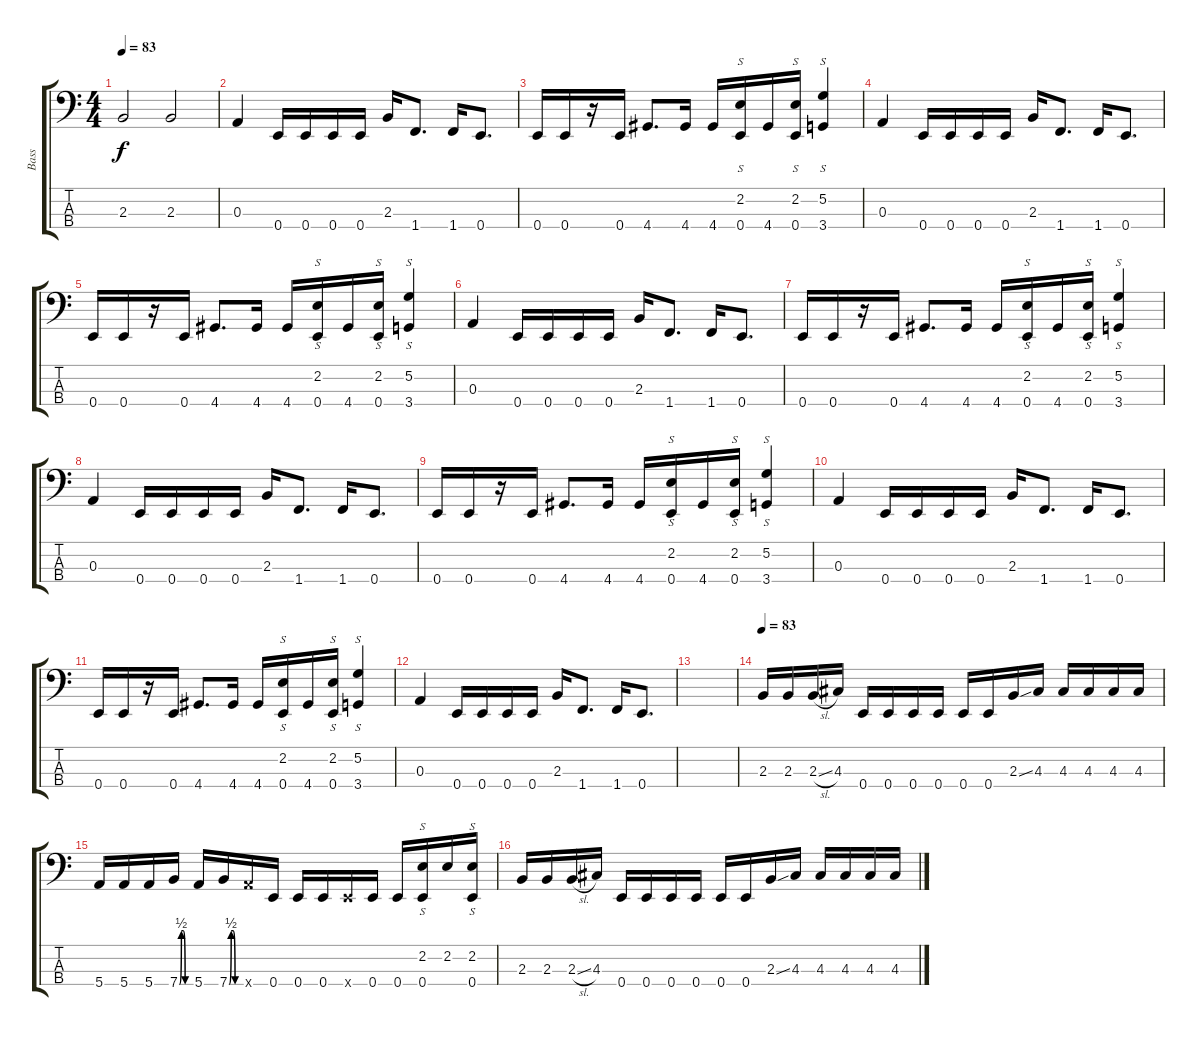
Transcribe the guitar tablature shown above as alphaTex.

\track ("Bass" "Bass") {instrument electricbassfinger}
\staff {score tabs}
\tuning (G2 D2 A1 E1) {hide}
\ts (4 4)
\tempo 83
\clef f4
\ks c
2.3.2{dy f} 2.3.2 |
0.3.4 0.4.16 0.4.16 0.4.16 0.4.16 2.3.16 1.4.8{d} 1.4.16 0.4.8{d} |
0.4.16 0.4.16 r.16 0.4.16 4.4.8{d} 4.4.16 4.4.16 (2.2 0.4).16{s} 4.4.16 (2.2 0.4).16{s} (5.2 3.4).4{s} |
0.3.4 0.4.16 0.4.16 0.4.16 0.4.16 2.3.16 1.4.8{d} 1.4.16 0.4.8{d} |
0.4.16 0.4.16 r.16 0.4.16 4.4.8{d} 4.4.16 4.4.16 (2.2 0.4).16{s} 4.4.16 (2.2 0.4).16{s} (5.2 3.4).4{s} |
0.3.4 0.4.16 0.4.16 0.4.16 0.4.16 2.3.16 1.4.8{d} 1.4.16 0.4.8{d} |
0.4.16 0.4.16 r.16 0.4.16 4.4.8{d} 4.4.16 4.4.16 (2.2 0.4).16{s} 4.4.16 (2.2 0.4).16{s} (5.2 3.4).4{s} |
0.3.4 0.4.16 0.4.16 0.4.16 0.4.16 2.3.16 1.4.8{d} 1.4.16 0.4.8{d} |
0.4.16 0.4.16 r.16 0.4.16 4.4.8{d} 4.4.16 4.4.16 (2.2 0.4).16{s} 4.4.16 (2.2 0.4).16{s} (5.2 3.4).4{s} |
0.3.4 0.4.16 0.4.16 0.4.16 0.4.16 2.3.16 1.4.8{d} 1.4.16 0.4.8{d} |
0.4.16 0.4.16 r.16 0.4.16 4.4.8{d} 4.4.16 4.4.16 (2.2 0.4).16{s} 4.4.16 (2.2 0.4).16{s} (5.2 3.4).4{s} |
0.3.4 0.4.16 0.4.16 0.4.16 0.4.16 2.3.16 1.4.8{d} 1.4.16 0.4.8{d} |
|
\tempo 83
2.3.16 2.3.16 2.3{sl}.16 4.3.16 0.4.16 0.4.16 0.4.16 0.4.16 0.4.16 0.4.16 2.3{ss}.16 4.3.16 4.3.16 4.3.16 4.3.16 4.3.16 |
5.4.16 5.4.16 5.4.16 7.4{be (custom 0 0 10 2 20 2 30 0 60 0)}.16 5.4.16 7.4{be (custom 0 0 10 2 20 2 30 0 60 0)}.16 5.4{x}.16 0.4.16 0.4.16 0.4.16 0.4{x}.16 0.4.16 0.4.16 (2.2 0.4).16{s} 2.2.16 (2.2 0.4).16{s} |
2.3.16 2.3.16 2.3{sl}.16 4.3.16 0.4.16 0.4.16 0.4.16 0.4.16 0.4.16 0.4.16 2.3{ss}.16 4.3.16 4.3.16 4.3.16 4.3.16 4.3.16
